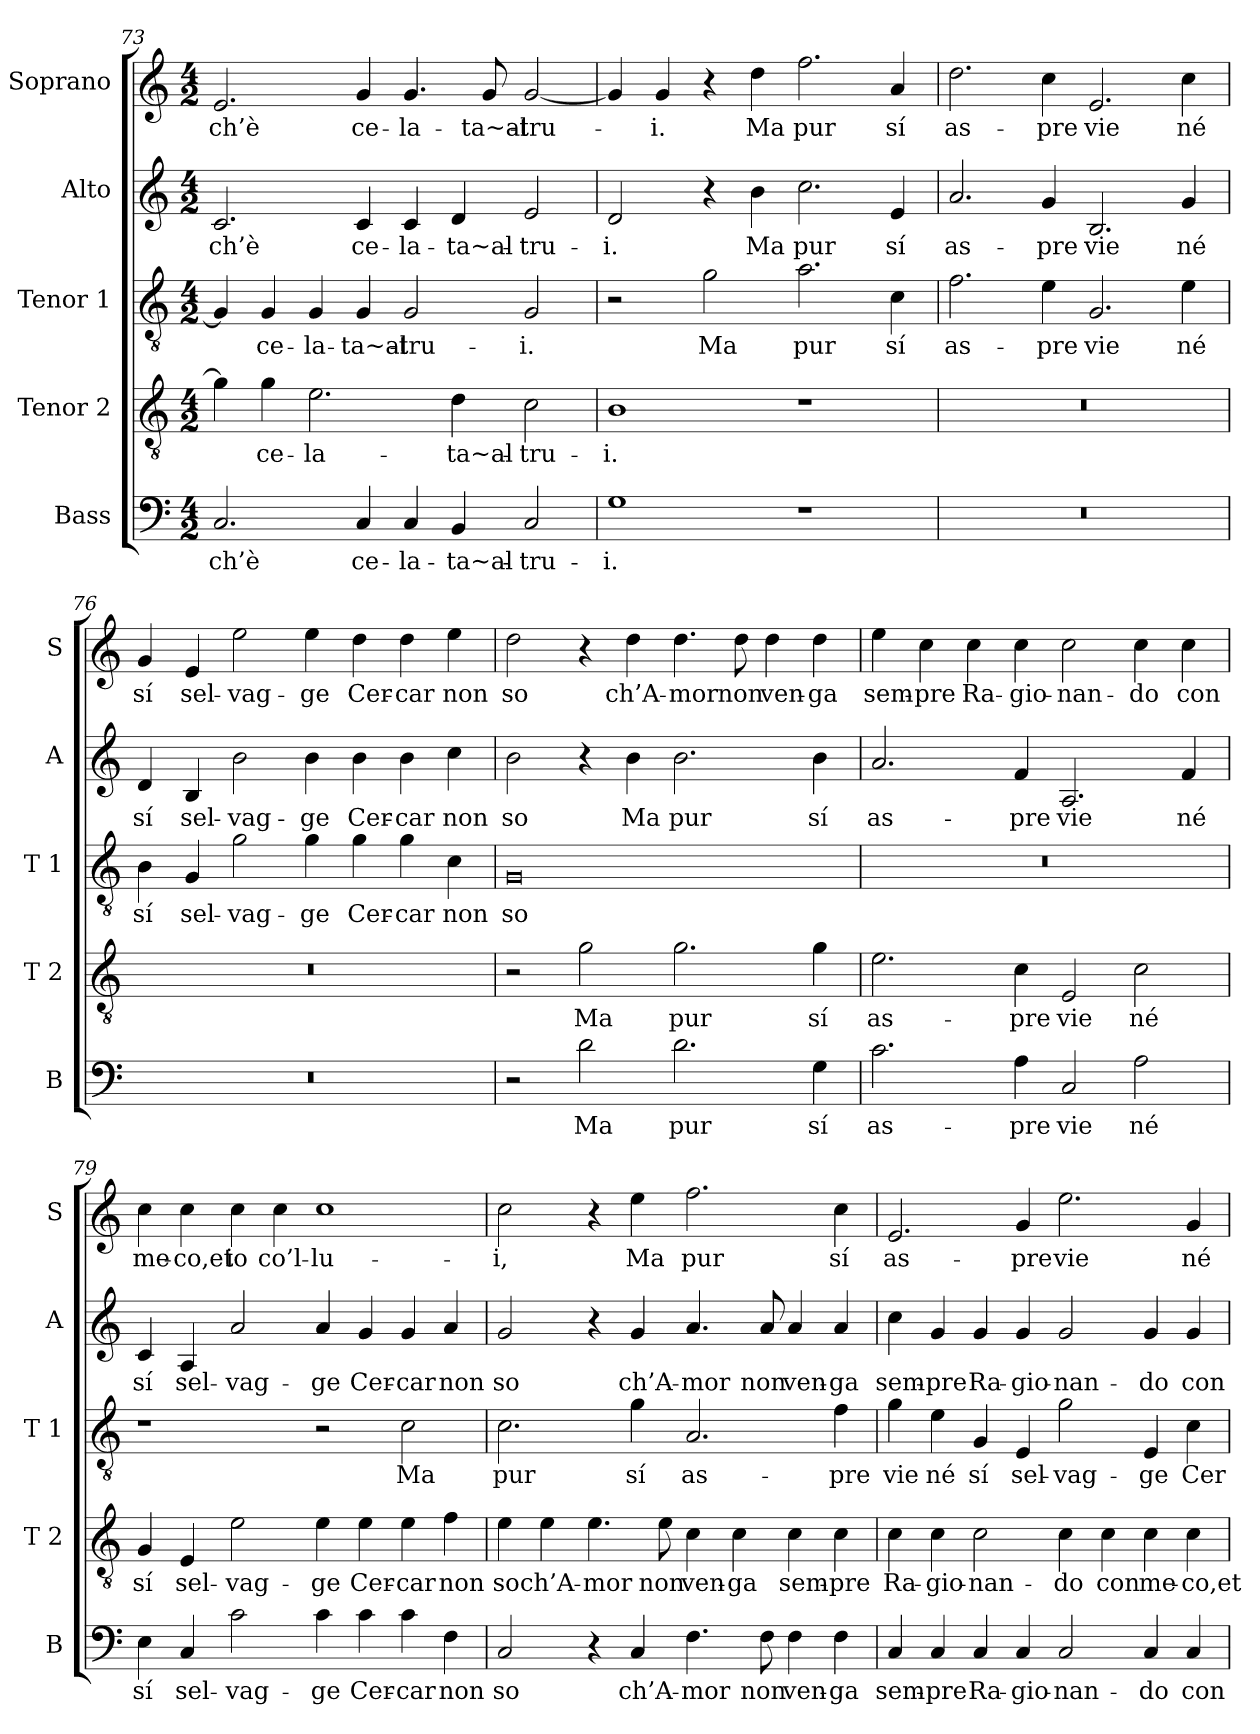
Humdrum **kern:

**kern	**text	**kern	**text	**kern	**text	**kern	**text	**kern	**text
*part5	*part5	*part4	*part4	*part3	*part3	*part2	*part2	*part1	*part1
*staff5	*staff5	*staff4	*staff4	*staff3	*staff3	*staff2	*staff2	*staff1	*staff1
*I"Bass	*	*I"Tenor 2	*	*I"Tenor 1	*	*I"Alto	*	*I"Soprano	*
*I'B	*	*I'T 2	*	*I'T 1	*	*I'A	*	*I'S	*
*clefF4	*	*clefGv2	*	*clefGv2	*	*clefG2	*	*clefG2	*
*k[]	*	*k[]	*	*k[]	*	*k[]	*	*k[]	*
*C:	*	*C:	*	*C:	*	*C:	*	*C:	*
*M4/2	*	*M4/2	*	*M4/2	*	*M4/2	*	*M4/2	*
=73	=73	=73	=73	=73	=73	=73	=73	=73	=73
!	!LO:LY:b	!	!	!	!	!	!LO:LY:b	!	!LO:LY:b
2.C/	ch’è	4g\]	.	4G/]	.	2.c/	ch’è	2.e/	ch’è
!	!	!	!LO:LY:b	!	!LO:LY:b	!	!	!	!
.	.	4g\	ce-	4G/	ce-	.	.	.	.
!	!	!	!LO:LY:b	!	!LO:LY:b	!	!	!	!
.	.	2.e\	-la-	4G/	-la-	.	.	.	.
!	!LO:LY:b	!	!	!	!LO:LY:b	!	!LO:LY:b	!	!LO:LY:b
4C/	ce-	.	.	4G/	-ta~al-	4c/	ce-	4g/	ce-
!	!LO:LY:b	!	!	!	!LO:LY:b	!	!LO:LY:b	!	!LO:LY:b
4C/	-la-	.	.	2G/	-tru-	4c/	-la-	4.g/	-la-
!	!LO:LY:b	!	!LO:LY:b	!	!	!	!LO:LY:b	!	!
4BB/	-ta~al-	4d\	-ta~al-	.	.	4d/	-ta~al-	.	.
!	!	!	!	!	!	!	!	!	!LO:LY:b
.	.	.	.	.	.	.	.	8g/	-ta~al-
!	!LO:LY:b	!	!LO:LY:b	!	!LO:LY:b	!	!LO:LY:b	!	!LO:LY:b
2C/	-tru-	2c\	-tru-	2G/	-i.	2e/	-tru-	[2g/	-tru-
=74	=74	=74	=74	=74	=74	=74	=74	=74	=74
!	!LO:LY:b	!	!LO:LY:b	!	!	!	!LO:LY:b	!	!
1G	-i.	1B	-i.	2r	.	2d/	-i.	4g/]	.
!	!	!	!	!	!	!	!	!	!LO:LY:b
.	.	.	.	.	.	.	.	4g/	-i.
!	!	!	!	!	!LO:LY:b	!	!	!	!
.	.	.	.	2g\	Ma	4r	.	4r	.
!	!	!	!	!	!	!	!LO:LY:b	!	!LO:LY:b
.	.	.	.	.	.	4b\	Ma	4dd\	Ma
!	!	!	!	!	!LO:LY:b	!	!LO:LY:b	!	!LO:LY:b
1r	.	1r	.	2.a\	pur	2.cc\	pur	2.ff\	pur
!	!	!	!	!	!LO:LY:b	!	!LO:LY:b	!	!LO:LY:b
.	.	.	.	4c\	sí	4e/	sí	4a/	sí
=75	=75	=75	=75	=75	=75	=75	=75	=75	=75
!	!	!	!	!	!LO:LY:b	!	!LO:LY:b	!	!LO:LY:b
0r	.	0r	.	2.f\	as-	2.a/	as-	2.dd\	as-
!	!	!	!	!	!LO:LY:b	!	!LO:LY:b	!	!LO:LY:b
.	.	.	.	4e\	-pre	4g/	-pre	4cc\	-pre
!	!	!	!	!	!LO:LY:b	!	!LO:LY:b	!	!LO:LY:b
.	.	.	.	2.G/	vie	2.B/	vie	2.e/	vie
!	!	!	!	!	!LO:LY:b	!	!LO:LY:b	!	!LO:LY:b
.	.	.	.	4e\	né	4g/	né	4cc\	né
!!LO:PB:g=z
=76	=76	=76	=76	=76	=76	=76	=76	=76	=76
!	!	!	!	!	!LO:LY:b	!	!LO:LY:b	!	!LO:LY:b
0r	.	0r	.	4B\	sí	4d/	sí	4g/	sí
!	!	!	!	!	!LO:LY:b	!	!LO:LY:b	!	!LO:LY:b
.	.	.	.	4G/	sel-	4B/	sel-	4e/	sel-
!	!	!	!	!	!LO:LY:b	!	!LO:LY:b	!	!LO:LY:b
.	.	.	.	2g\	-vag-	2b\	-vag-	2ee\	-vag-
!	!	!	!	!	!LO:LY:b	!	!LO:LY:b	!	!LO:LY:b
.	.	.	.	4g\	-ge	4b\	-ge	4ee\	-ge
!	!	!	!	!	!LO:LY:b	!	!LO:LY:b	!	!LO:LY:b
.	.	.	.	4g\	Cer-	4b\	Cer-	4dd\	Cer-
!	!	!	!	!	!LO:LY:b	!	!LO:LY:b	!	!LO:LY:b
.	.	.	.	4g\	-car	4b\	-car	4dd\	-car
!	!	!	!	!	!LO:LY:b	!	!LO:LY:b	!	!LO:LY:b
.	.	.	.	4c\	non	4cc\	non	4ee\	non
=77	=77	=77	=77	=77	=77	=77	=77	=77	=77
!	!	!	!	!	!LO:LY:b	!	!LO:LY:b	!	!LO:LY:b
2r	.	2r	.	0G	so	2b\	so	2dd\	so
!	!LO:LY:b	!	!LO:LY:b	!	!	!	!	!	!
2d\	Ma	2g\	Ma	.	.	4r	.	4r	.
!	!	!	!	!	!	!	!LO:LY:b	!	!LO:LY:b
.	.	.	.	.	.	4b\	Ma	4dd\	ch’A-
!	!LO:LY:b	!	!LO:LY:b	!	!	!	!LO:LY:b	!	!LO:LY:b
2.d\	pur	2.g\	pur	.	.	2.b\	pur	4.dd\	-mor
!	!	!	!	!	!	!	!	!	!LO:LY:b
.	.	.	.	.	.	.	.	8dd\	non
!	!	!	!	!	!	!	!	!	!LO:LY:b
.	.	.	.	.	.	.	.	4dd\	ven-
!	!LO:LY:b	!	!LO:LY:b	!	!	!	!LO:LY:b	!	!LO:LY:b
4G\	sí	4g\	sí	.	.	4b\	sí	4dd\	-ga
=78	=78	=78	=78	=78	=78	=78	=78	=78	=78
!	!LO:LY:b	!	!LO:LY:b	!	!	!	!LO:LY:b	!	!LO:LY:b
2.c\	as-	2.e\	as-	0r	.	2.a/	as-	4ee\	sem-
!	!	!	!	!	!	!	!	!	!LO:LY:b
.	.	.	.	.	.	.	.	4cc\	-pre
!	!	!	!	!	!	!	!	!	!LO:LY:b
.	.	.	.	.	.	.	.	4cc\	Ra-
!	!LO:LY:b	!	!LO:LY:b	!	!	!	!LO:LY:b	!	!LO:LY:b
4A\	-pre	4c\	-pre	.	.	4f/	-pre	4cc\	-gio-
!	!LO:LY:b	!	!LO:LY:b	!	!	!	!LO:LY:b	!	!LO:LY:b
2C/	vie	2E/	vie	.	.	2.A/	vie	2cc\	-nan-
!	!LO:LY:b	!	!LO:LY:b	!	!	!	!	!	!LO:LY:b
2A\	né	2c\	né	.	.	.	.	4cc\	-do
!	!	!	!	!	!	!	!LO:LY:b	!	!LO:LY:b
.	.	.	.	.	.	4f/	né	4cc\	con
!!LO:LB:g=z
=79	=79	=79	=79	=79	=79	=79	=79	=79	=79
!	!LO:LY:b	!	!LO:LY:b	!	!	!	!LO:LY:b	!	!LO:LY:b
4E\	sí	4G/	sí	1r	.	4c/	sí	4cc\	me-
!	!LO:LY:b	!	!LO:LY:b	!	!	!	!LO:LY:b	!	!LO:LY:b
4C/	sel-	4E/	sel-	.	.	4A/	sel-	4cc\	-co,et
!	!LO:LY:b	!	!LO:LY:b	!	!	!	!LO:LY:b	!	!LO:LY:b
2c\	-vag-	2e\	-vag-	.	.	2a/	-vag-	4cc\	io
!	!	!	!	!	!	!	!	!	!LO:LY:b
.	.	.	.	.	.	.	.	4cc\	co’l-
!	!LO:LY:b	!	!LO:LY:b	!	!	!	!LO:LY:b	!	!LO:LY:b
4c\	-ge	4e\	-ge	2r	.	4a/	-ge	1cc	-lu-
!	!LO:LY:b	!	!LO:LY:b	!	!	!	!LO:LY:b	!	!
4c\	Cer-	4e\	Cer-	.	.	4g/	Cer-	.	.
!	!LO:LY:b	!	!LO:LY:b	!	!LO:LY:b	!	!LO:LY:b	!	!
4c\	-car	4e\	-car	2c\	Ma	4g/	-car	.	.
!	!LO:LY:b	!	!LO:LY:b	!	!	!	!LO:LY:b	!	!
4F\	non	4f\	non	.	.	4a/	non	.	.
=80	=80	=80	=80	=80	=80	=80	=80	=80	=80
!	!LO:LY:b	!	!LO:LY:b	!	!LO:LY:b	!	!LO:LY:b	!	!LO:LY:b
2C/	so	4e\	so	2.c\	pur	2g/	so	2cc\	-i,
!	!	!	!LO:LY:b	!	!	!	!	!	!
.	.	4e\	ch’A-	.	.	.	.	.	.
!	!	!	!LO:LY:b	!	!	!	!	!	!
4r	.	4.e\	-mor	.	.	4r	.	4r	.
!	!LO:LY:b	!	!	!	!LO:LY:b	!	!LO:LY:b	!	!LO:LY:b
4C/	ch’A-	.	.	4g\	sí	4g/	ch’A-	4ee\	Ma
!	!	!	!LO:LY:b	!	!	!	!	!	!
.	.	8e\	non	.	.	.	.	.	.
!	!LO:LY:b	!	!LO:LY:b	!	!LO:LY:b	!	!LO:LY:b	!	!LO:LY:b
4.F\	-mor	4c\	ven-	2.A/	as-	4.a/	-mor	2.ff\	pur
!	!	!	!LO:LY:b	!	!	!	!	!	!
.	.	4c\	-ga	.	.	.	.	.	.
!	!LO:LY:b	!	!	!	!	!	!LO:LY:b	!	!
8F\	non	.	.	.	.	8a/	non	.	.
!	!LO:LY:b	!	!LO:LY:b	!	!	!	!LO:LY:b	!	!
4F\	ven-	4c\	sem-	.	.	4a/	ven-	.	.
!	!LO:LY:b	!	!LO:LY:b	!	!LO:LY:b	!	!LO:LY:b	!	!LO:LY:b
4F\	-ga	4c\	-pre	4f\	-pre	4a/	-ga	4cc\	sí
=81	=81	=81	=81	=81	=81	=81	=81	=81	=81
!	!LO:LY:b	!	!LO:LY:b	!	!LO:LY:b	!	!LO:LY:b	!	!LO:LY:b
4C/	sem-	4c\	Ra-	4g\	vie	4cc\	sem-	2.e/	as-
!	!LO:LY:b	!	!LO:LY:b	!	!LO:LY:b	!	!LO:LY:b	!	!
4C/	-pre	4c\	-gio-	4e\	né	4g/	-pre	.	.
!	!LO:LY:b	!	!LO:LY:b	!	!LO:LY:b	!	!LO:LY:b	!	!
4C/	Ra-	2c\	-nan-	4G/	sí	4g/	Ra-	.	.
!	!LO:LY:b	!	!	!	!LO:LY:b	!	!LO:LY:b	!	!LO:LY:b
4C/	-gio-	.	.	4E/	sel-	4g/	-gio-	4g/	-pre
!	!LO:LY:b	!	!LO:LY:b	!	!LO:LY:b	!	!LO:LY:b	!	!LO:LY:b
2C/	-nan-	4c\	-do	2g\	-vag-	2g/	-nan-	2.ee\	vie
!	!	!	!LO:LY:b	!	!	!	!	!	!
.	.	4c\	con	.	.	.	.	.	.
!	!LO:LY:b	!	!LO:LY:b	!	!LO:LY:b	!	!LO:LY:b	!	!
4C/	-do	4c\	me-	4E/	-ge	4g/	-do	.	.
!	!LO:LY:b	!	!LO:LY:b	!	!LO:LY:b	!	!LO:LY:b	!	!LO:LY:b
4C/	con	4c\	-co,et	4c\	Cer-	4g/	con	4g/	né
=	=	=	=	=	=	=	=	=	=
*-	*-	*-	*-	*-	*-	*-	*-	*-	*-
